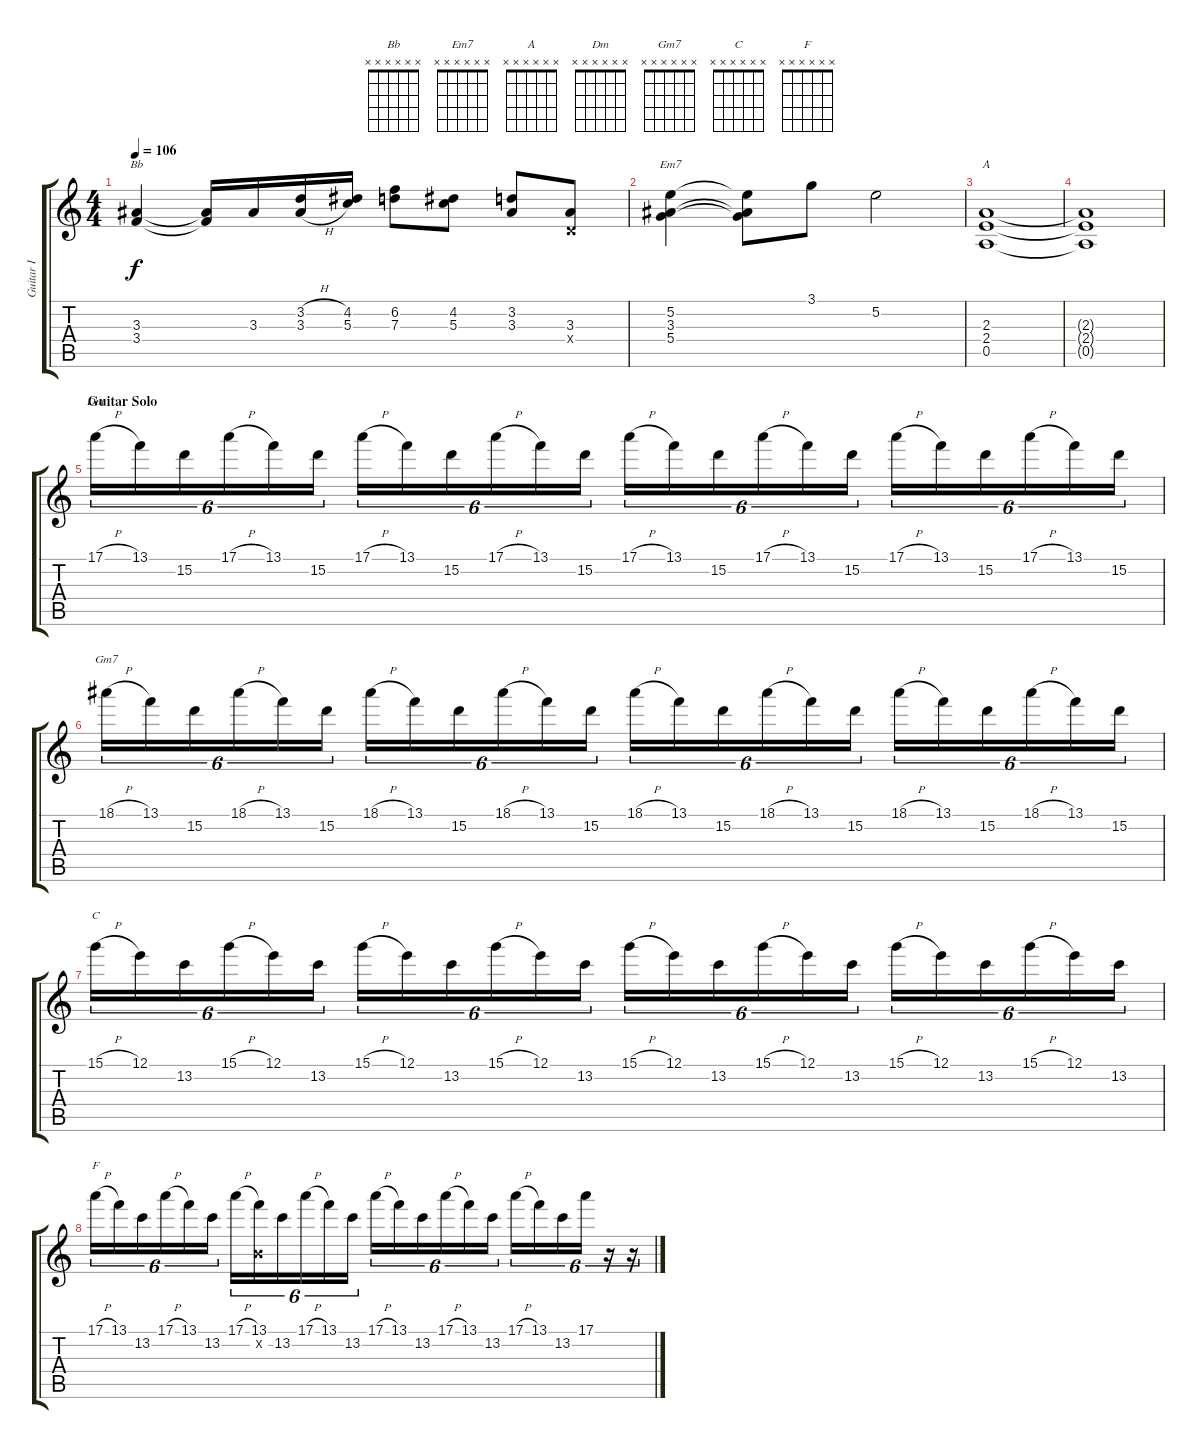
\track ("Guitar I" "Guitar I") {instrument overdrivenguitar}
\staff {score tabs}
\tuning (E4 B3 G3 D3 A2 E2) {hide}
\chord ("Bb" x x x x x x)
\chord ("Em7" x x x x x x)
\chord ("A" x x x x x x)
\chord ("Dm" x x x x x x)
\chord ("Gm7" x x x x x x)
\chord ("C" x x x x x x)
\chord ("F" x x x x x x)
\ts (4 4)
\tempo 106
\clef g2
\ks c
(3.3 3.4).4{ch "Bb" dy f} (3.3{t} 3.4{t}).16 3.3.16 (3.2{h} 3.3{h}).16 (4.2 5.3).16 (6.2 7.3).8 (4.2 5.3).8 (3.2 3.3).8 (3.3 0.4{x}).8 |
(5.2 3.3 5.4).4{ch "Em7"} (5.2{t} 3.3{t} 5.4{t}).8 3.1.8 5.2.2 |
(2.3 2.4 0.5).1{ch "A"} |
(2.3{t} 2.4{t} 0.5{t}).1 |
\section ("" "Guitar Solo")
17.1{h}.16{tu (6 4) ch "Dm"} 13.1.16{tu (6 4)} 15.2.16{tu (6 4)} 17.1{h}.16{tu (6 4)} 13.1.16{tu (6 4)} 15.2.16{tu (6 4)} 17.1{h}.16{tu (6 4)} 13.1.16{tu (6 4)} 15.2.16{tu (6 4)} 17.1{h}.16{tu (6 4)} 13.1.16{tu (6 4)} 15.2.16{tu (6 4)} 17.1{h}.16{tu (6 4)} 13.1.16{tu (6 4)} 15.2.16{tu (6 4)} 17.1{h}.16{tu (6 4)} 13.1.16{tu (6 4)} 15.2.16{tu (6 4)} 17.1{h}.16{tu (6 4)} 13.1.16{tu (6 4)} 15.2.16{tu (6 4)} 17.1{h}.16{tu (6 4)} 13.1.16{tu (6 4)} 15.2.16{tu (6 4)} |
18.1{h}.16{tu (6 4) ch "Gm7"} 13.1.16{tu (6 4)} 15.2.16{tu (6 4)} 18.1{h}.16{tu (6 4)} 13.1.16{tu (6 4)} 15.2.16{tu (6 4)} 18.1{h}.16{tu (6 4)} 13.1.16{tu (6 4)} 15.2.16{tu (6 4)} 18.1{h}.16{tu (6 4)} 13.1.16{tu (6 4)} 15.2.16{tu (6 4)} 18.1{h}.16{tu (6 4)} 13.1.16{tu (6 4)} 15.2.16{tu (6 4)} 18.1{h}.16{tu (6 4)} 13.1.16{tu (6 4)} 15.2.16{tu (6 4)} 18.1{h}.16{tu (6 4)} 13.1.16{tu (6 4)} 15.2.16{tu (6 4)} 18.1{h}.16{tu (6 4)} 13.1.16{tu (6 4)} 15.2.16{tu (6 4)} |
15.1{h}.16{tu (6 4) ch "C"} 12.1.16{tu (6 4)} 13.2.16{tu (6 4)} 15.1{h}.16{tu (6 4)} 12.1.16{tu (6 4)} 13.2.16{tu (6 4)} 15.1{h}.16{tu (6 4)} 12.1.16{tu (6 4)} 13.2.16{tu (6 4)} 15.1{h}.16{tu (6 4)} 12.1.16{tu (6 4)} 13.2.16{tu (6 4)} 15.1{h}.16{tu (6 4)} 12.1.16{tu (6 4)} 13.2.16{tu (6 4)} 15.1{h}.16{tu (6 4)} 12.1.16{tu (6 4)} 13.2.16{tu (6 4)} 15.1{h}.16{tu (6 4)} 12.1.16{tu (6 4)} 13.2.16{tu (6 4)} 15.1{h}.16{tu (6 4)} 12.1.16{tu (6 4)} 13.2.16{tu (6 4)} |
17.1{h}.16{tu (6 4) ch "F"} 13.1.16{tu (6 4)} 13.2.16{tu (6 4)} 17.1{h}.16{tu (6 4)} 13.1.16{tu (6 4)} 13.2.16{tu (6 4)} 17.1{h}.16{tu (6 4)} (13.1 0.2{x}).16{tu (6 4)} 13.2.16{tu (6 4)} 17.1{h}.16{tu (6 4)} 13.1.16{tu (6 4)} 13.2.16{tu (6 4)} 17.1{h}.16{tu (6 4)} 13.1.16{tu (6 4)} 13.2.16{tu (6 4)} 17.1{h}.16{tu (6 4)} 13.1.16{tu (6 4)} 13.2.16{tu (6 4)} 17.1{h}.16{tu (6 4)} 13.1.16{tu (6 4)} 13.2.16{tu (6 4)} 17.1.16{tu (6 4)} r.16{tu (6 4)} r.16{tu (6 4)}
